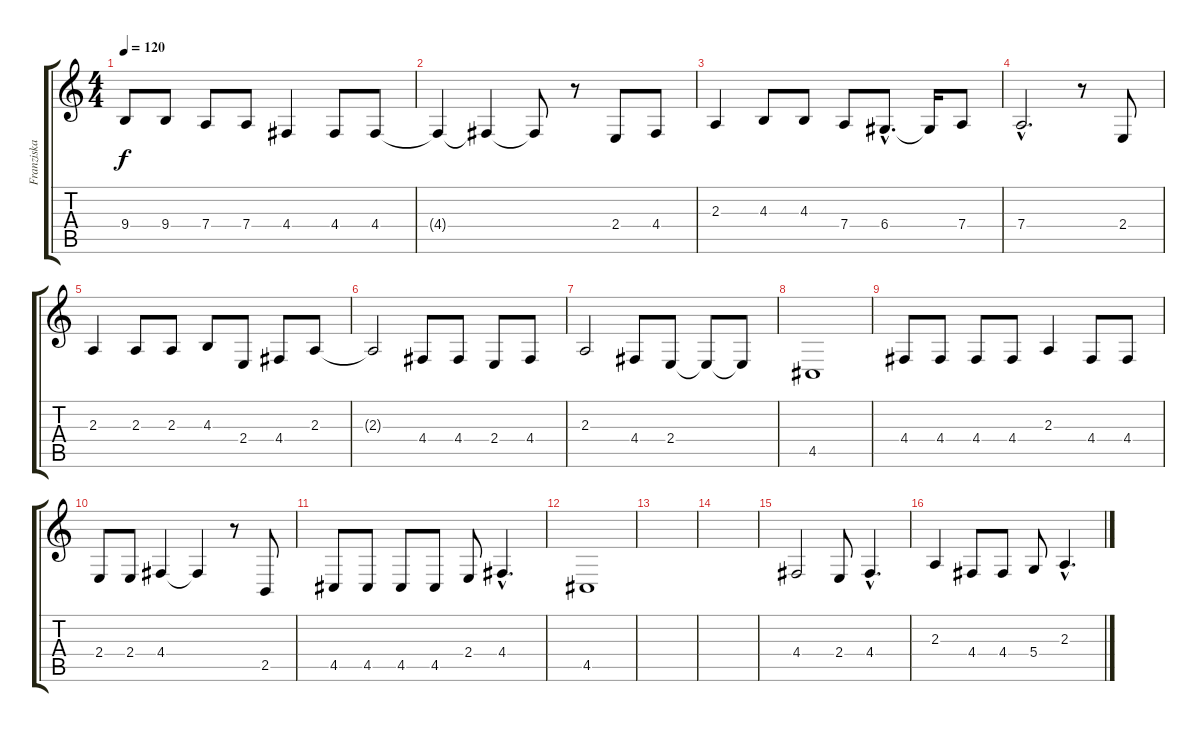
\track ("Franziska" "Franziska") {instrument trombone}
\staff {score tabs}
\tuning (E4 B3 G3 D3 A2 E2) {hide}
\ts (4 4)
\tempo 120
\clef g2
\ks c
9.4.8{dy f instrument trombone} 9.4.8 7.4.8 7.4.8 4.4.4 4.4.8 4.4.8 |
4.4{t}.4 4.4{t}.4 4.4{t}.8 r.8 2.4.8 4.4.8 |
2.3.4 4.3.8 4.3.8 7.4.8 6.4{hac}.8{d} 6.4{t}.16 7.4.8 |
7.4{hac}.2{d} r.8 2.4.8 |
2.3.4 2.3.8 2.3.8 4.3.8 2.4.8 4.4.8 2.3.8 |
2.3{t}.2 4.4.8 4.4.8 2.4.8 4.4.8 |
2.3.2 4.4.8 2.4.8 2.4{t}.8 2.4{t}.8 |
4.5.1 |
4.4.8 4.4.8 4.4.8 4.4.8 2.3.4 4.4.8 4.4.8 |
2.4.8 2.4.8 4.4.4 4.4{t}.4 r.8 2.5.8 |
4.5.8 4.5.8 4.5.8 4.5.8 2.4.8 4.4{hac}.4{d} |
4.5.1 |
|
|
4.4.2 2.4.8 4.4{hac}.4{d} |
2.3.4 4.4.8 4.4.8 5.4.8 2.3{hac}.4{d}
